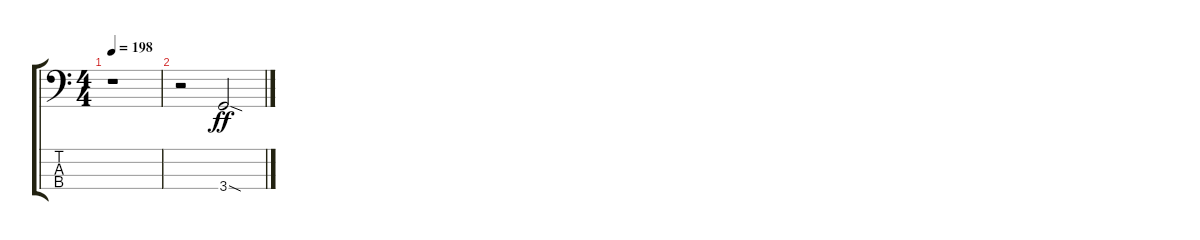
\track "" {instrument electricbassfinger}
\staff {score tabs}
\tuning (G2 D2 A1 E1) {hide}
\ts (4 4)
\tempo 198
\clef f4
\ks c
r.1{dy f} |
r.2 3.4{sod}.2{dy ff}
